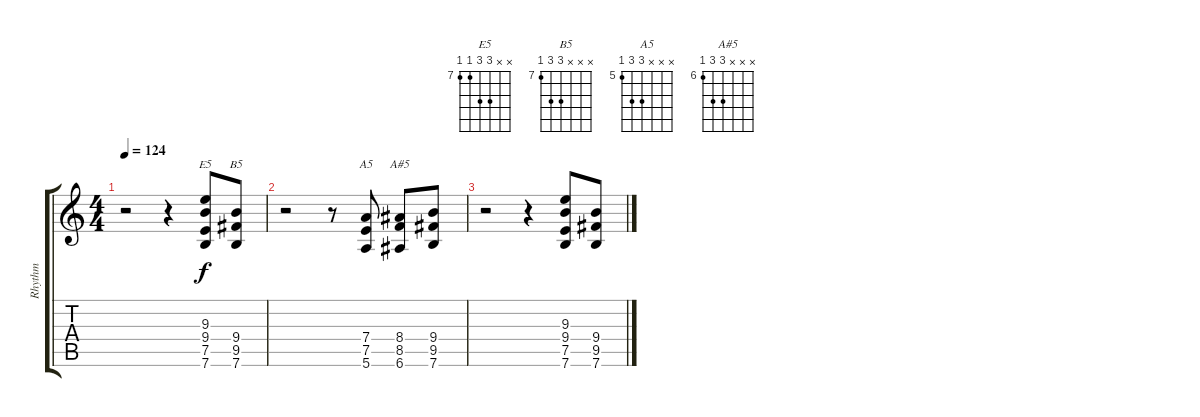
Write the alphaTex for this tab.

\track ("Rhythm" "Rhythm") {instrument overdrivenguitar}
\staff {score tabs}
\tuning (E4 B3 G3 D3 A2 E2) {hide}
\chord ("E5" x x 9 9 7 7) {firstfret 7}
\chord ("B5" x x x 9 9 7) {firstfret 7}
\chord ("A5" x x x 7 7 5) {firstfret 5}
\chord ("A#5" x x x 8 8 6) {firstfret 6}
\ts (4 4)
\tempo 124
\clef g2
\ks c
r.2{dy f} r.4 (9.3 9.4 7.5 7.6).8{ch "E5"} (9.4 9.5 7.6).8{ch "B5"} |
r.2 r.8 (7.4 7.5 5.6).8{ch "A5"} (8.4 8.5 6.6).8{ch "A#5"} (9.4 9.5 7.6).8 |
r.2 r.4 (9.3 9.4 7.5 7.6).8 (9.4 9.5 7.6).8
